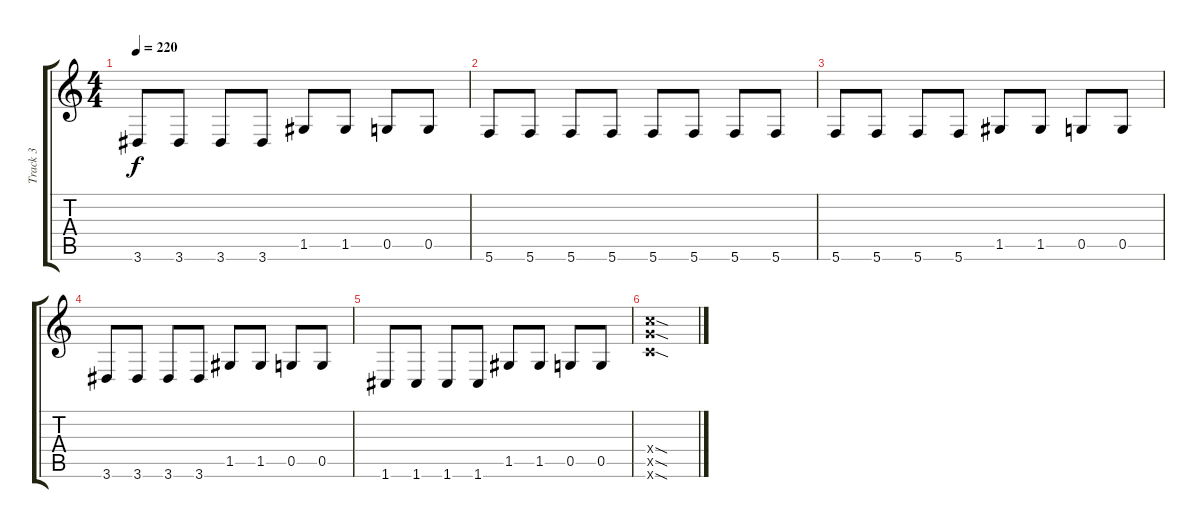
\track ("Track 3" "Track 3") {instrument distortionguitar}
\staff {score tabs}
\tuning (D4 A3 F3 C3 G2 C2) {hide}
\ts (4 4)
\tempo 220
\clef g2
\ks c
3.6.8{dy f} 3.6.8 3.6.8 3.6.8 1.5.8 1.5.8 0.5.8 0.5.8 |
5.6.8 5.6.8 5.6.8 5.6.8 5.6.8 5.6.8 5.6.8 5.6.8 |
5.6.8 5.6.8 5.6.8 5.6.8 1.5.8 1.5.8 0.5.8 0.5.8 |
3.6.8 3.6.8 3.6.8 3.6.8 1.5.8 1.5.8 0.5.8 0.5.8 |
1.6.8 1.6.8 1.6.8 1.6.8 1.5.8 1.5.8 0.5.8 0.5.8 |
(12.4{sod x} 12.5{sod x} 12.6{sod x}).1
